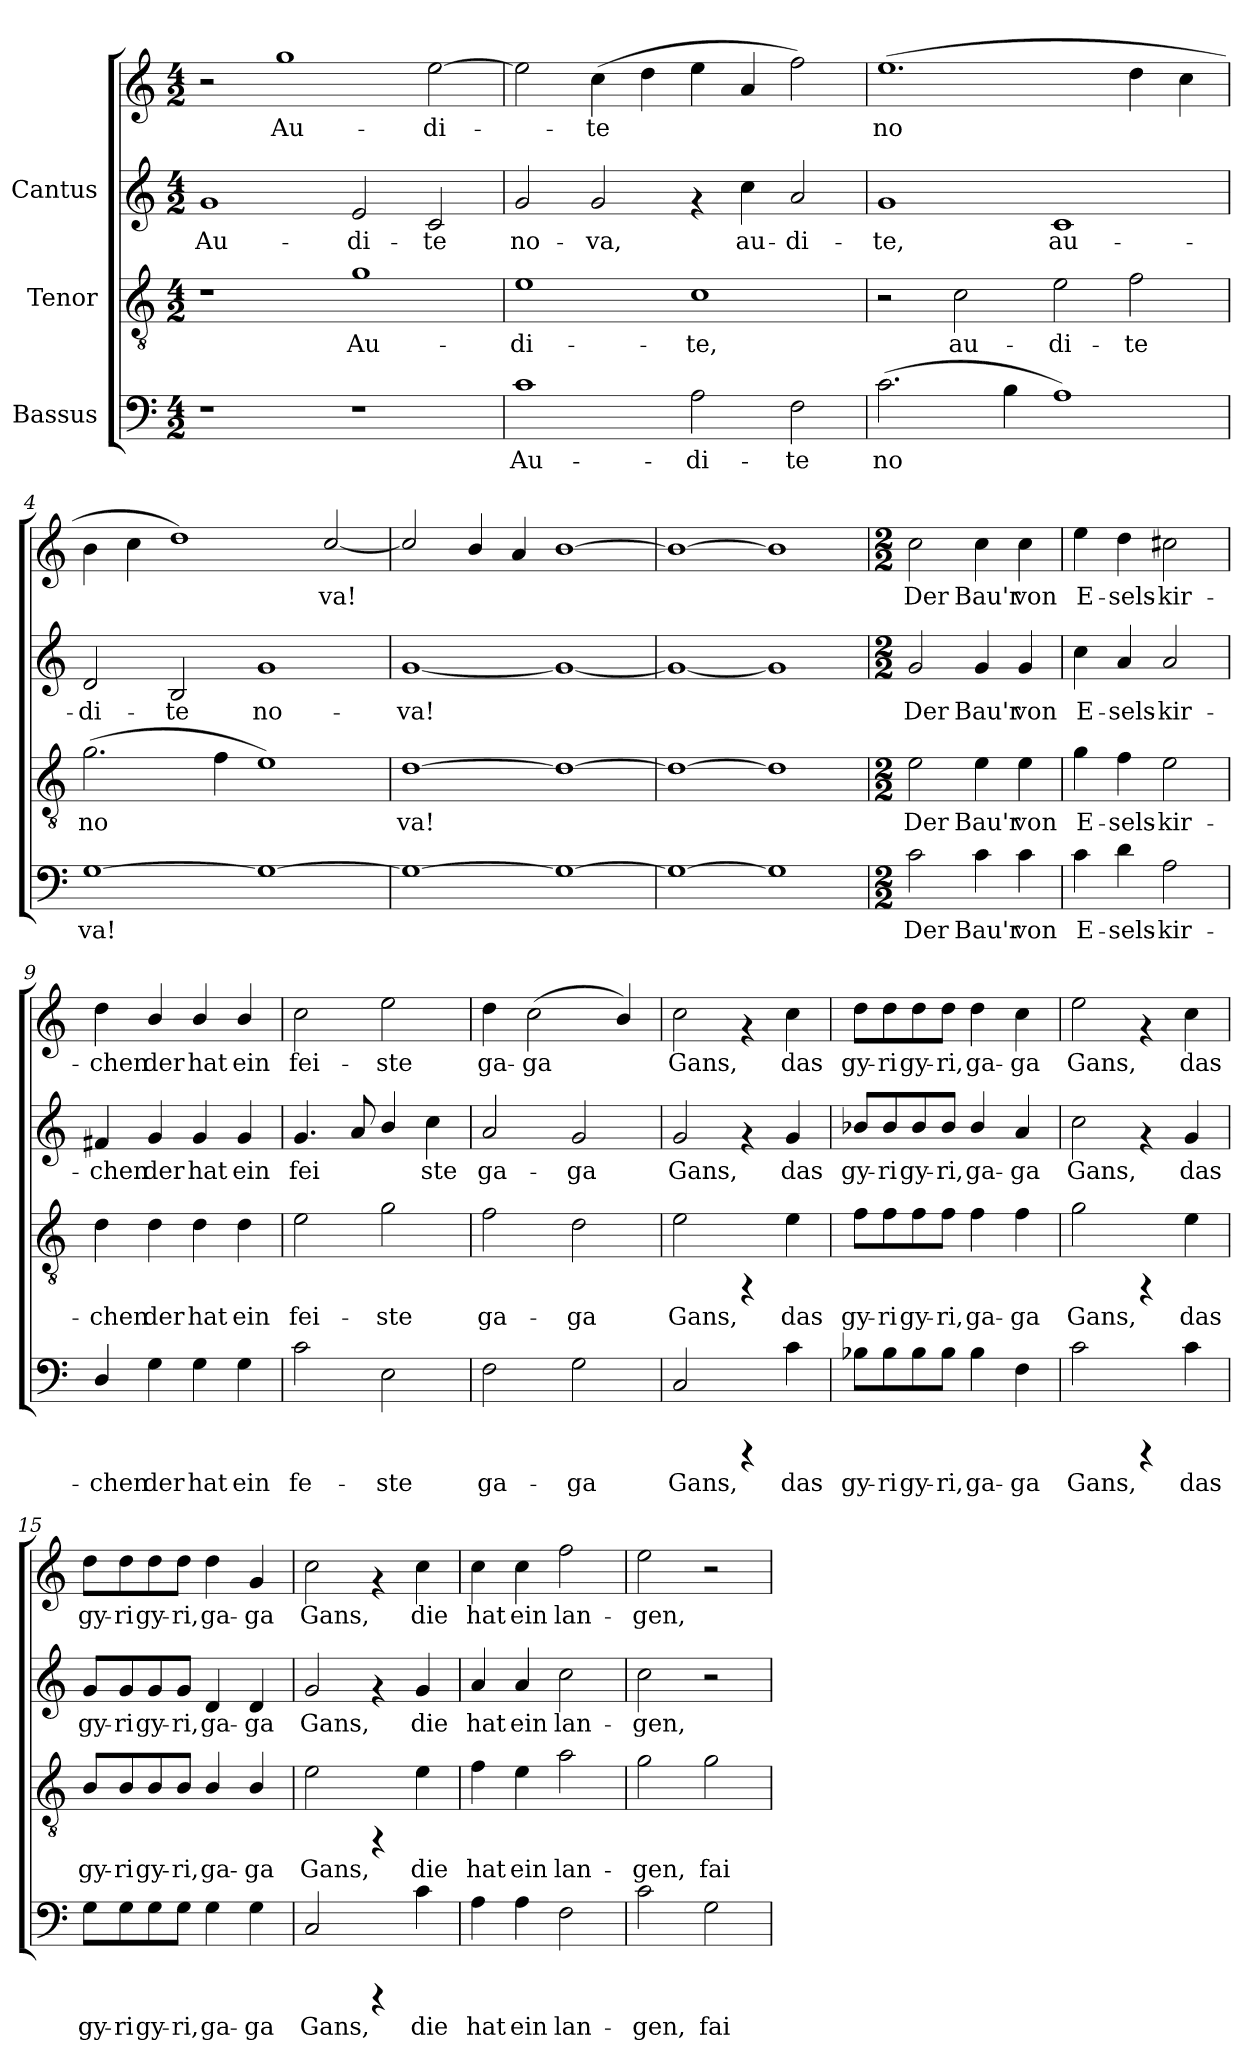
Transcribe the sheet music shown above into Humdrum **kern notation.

**kern	**text	**kern	**text	**kern	**text	**kern	**text
*part3	*part3	*part2	*part2	*part1	*part1	*part1	*part1
*staff4	*staff4	*staff3	*staff3	*staff2	*staff2	*staff1	*staff1
*I"Bassus	*	*I"Tenor	*	*I"Cantus	*	*	*
!!LO:PB:g=z
*stria5	*	*stria5	*	*stria5	*	*stria5	*
*clefF4	*	*clefGv2	*	*clefG2	*	*clefG2	*
*M4/2	*	*M4/2	*	*M4/2	*	*M4/2	*
*MM180	*	*MM180	*	*MM180	*	*MM180	*
=1	=1	=1	=1	=1	=1	=1	=1
!	!	!	!	!	!LO:LY:b:cj	!	!
1r	.	1r	.	1g	-Au-	2r	.
!	!	!	!	!	!	!	!LO:LY:b:cj
.	.	.	.	.	.	1gg	Au-
!	!	!	!LO:LY:b:cj	!	!LO:LY:b:cj	!	!
1r	.	1g	Au-	2e/	-di-	.	.
!	!	!	!	!	!LO:LY:b:cj	!	!LO:LY:b:cj
.	.	.	.	2c/	-te	[>2ee\	-di-
=2	=2	=2	=2	=2	=2	=2	=2
!	!LO:LY:b:cj	!	!LO:LY:b:cj	!	!LO:LY:b:cj	!	!LO:LY:b:cj
1c	Au-	1e	-di-	2g/	no-	2ee\]	.
!	!	!	!	!	!LO:LY:b:cj	!	!LO:LY:b:cj
.	.	.	.	2g/	-va,	(>4cc\	te
!	!	!	!	!	!	!	!LO:LY:b:cj
.	.	.	.	.	.	4dd\	.
!	!LO:LY:b:cj	!	!LO:LY:b:cj	!	!	!	!LO:LY:b:cj
2A\	-di-	1c	-te,	4rf	.	4ee\	.
!	!	!	!	!	!LO:LY:b:cj	!	!LO:LY:b:cj
.	.	.	.	4cc\	au-	4a/	.
!	!LO:LY:b:cj	!	!	!	!LO:LY:b:cj	!	!LO:LY:b:cj
2F\	-te	.	.	2a/	-di-	2ff\)	.
=3	=3	=3	=3	=3	=3	=3	=3
!	!LO:LY:b:cj	!	!	!	!LO:LY:b:cj	!	!LO:LY:b:cj
(>2.c\	no-	2r	.	1g	-te,	(>1.ee	-no-
!	!	!	!LO:LY:b:cj	!	!	!	!
.	.	2c\	au-	.	.	.	.
!	!LO:LY:b:cj	!	!	!	!	!	!
4B\	--	.	.	.	.	.	.
!	!LO:LY:b:cj	!	!LO:LY:b:cj	!	!LO:LY:b:cj	!	!
1A)	--	2e\	-di-	1c	au-	.	.
!	!	!	!LO:LY:b:cj	!	!	!	!LO:LY:b:cj
.	.	2f\	-te	.	.	4dd\	--
!	!	!	!	!	!	!	!LO:LY:b:cj
.	.	.	.	.	.	4cc\	--
!!LO:LB:g=z
=4	=4	=4	=4	=4	=4	=4	=4
!	!LO:LY:b:cj	!	!LO:LY:b:cj	!	!LO:LY:b:cj	!	!LO:LY:b:cj
[>1G	-va!	(>2.g\	no-	2d/	di-	4b\	-
!	!	!	!	!	!	!	!LO:LY:b:cj
.	.	.	.	.	.	4cc\	.
!	!	!	!	!	!LO:LY:b:cj	!	!LO:LY:b:cj
.	.	.	.	2B/	-te	1dd)	.
!	!	!	!LO:LY:b:cj	!	!	!	!
.	.	4f\	--	.	.	.	.
!	!LO:LY:b:cj	!	!LO:LY:b:cj	!	!LO:LY:b:cj	!	!
1G_>	.	1e)	--	1g	no-	.	.
!	!	!	!	!	!	!	!LO:LY:b:cj
.	.	.	.	.	.	[<2cc/	va!
=5	=5	=5	=5	=5	=5	=5	=5
!	!	!	!LO:LY:b:cj	!	!LO:LY:b:cj	!	!
1G_>	.	[>1d	-va!	[<1g	-va!	2cc/]	.
.	.	.	.	.	.	4b/	.
.	.	.	.	.	.	4a/	.
!	!	!	!LO:LY:b:cj	!	!LO:LY:b:cj	!	!
1G_>	.	1d_>	.	1g_<	.	[<1b	.
=6	=6	=6	=6	=6	=6	=6	=6
1G_>	.	1d_>	.	1g_<	.	1b_<	.
1G]	.	1d]	.	1g]	.	1b]	.
=7	=7	=7	=7	=7	=7	=7	=7
*M2/2	*	*M2/2	*	*M2/2	*	*M2/2	*
!	!LO:LY:b:cj	!	!LO:LY:b:cj	!	!LO:LY:b:cj	!	!LO:LY:b:cj
2c\	Der	2e\	Der	2g/	Der	2cc\	Der
!	!LO:LY:b:cj	!	!LO:LY:b:cj	!	!LO:LY:b:cj	!	!LO:LY:b:cj
4c\	Bau'r	4e\	Bau'r	4g/	Bau'r	4cc\	Bau'r
!	!LO:LY:b:cj	!	!LO:LY:b:cj	!	!LO:LY:b:cj	!	!LO:LY:b:cj
4c\	von	4e\	von	4g/	von	4cc\	von
=8	=8	=8	=8	=8	=8	=8	=8
!	!LO:LY:b:cj	!	!LO:LY:b:cj	!	!LO:LY:b:cj	!	!LO:LY:b:cj
4c\	E-	4g\	E-	4cc\	-E-	4ee\	E-
!	!LO:LY:b:cj	!	!LO:LY:b:cj	!	!LO:LY:b:cj	!	!LO:LY:b:cj
4d\	-sels-	4f\	-sels-	4a/	-sels-	4dd\	-sels-
!	!LO:LY:b:cj	!	!LO:LY:b:cj	!	!LO:LY:b:cj	!	!LO:LY:b:cj
2A\	-kir-	2e\	-kir-	2a/	-kir-	2cc#X\	-kir-
!!LO:LB:g=z
=9	=9	=9	=9	=9	=9	=9	=9
!	!LO:LY:b:cj	!	!LO:LY:b:cj	!	!LO:LY:b:cj	!	!LO:LY:b:cj
4D/	-chen	4d\	-chen	4f#X/	chen	4dd\	-chen
!	!LO:LY:b:cj	!	!LO:LY:b:cj	!	!LO:LY:b:cj	!	!LO:LY:b:cj
4G\	der	4d\	der	4g/	der	4b/	der
!	!LO:LY:b:cj	!	!LO:LY:b:cj	!	!LO:LY:b:cj	!	!LO:LY:b:cj
4G\	hat	4d\	hat	4g/	hat	4b/	hat
!	!LO:LY:b:cj	!	!LO:LY:b:cj	!	!LO:LY:b:cj	!	!LO:LY:b:cj
4G\	ein	4d\	ein	4g/	ein	4b/	ein
=10	=10	=10	=10	=10	=10	=10	=10
!	!LO:LY:b:cj	!	!LO:LY:b:cj	!	!LO:LY:b:cj	!	!LO:LY:b:cj
2c\	fe-	2e\	fei-	4.g/	fei-	2cc\	fei-
!	!	!	!	!	!LO:LY:b:cj	!	!
.	.	.	.	8a/	-	.	.
!	!LO:LY:b:cj	!	!LO:LY:b:cj	!	!LO:LY:b:cj	!	!LO:LY:b:cj
2E\	-ste	2g\	-ste	4b/	.	2ee\	-ste
!	!	!	!	!	!LO:LY:b:cj	!	!
.	.	.	.	4cc\	ste	.	.
=11	=11	=11	=11	=11	=11	=11	=11
!	!LO:LY:b:cj	!	!LO:LY:b:cj	!	!LO:LY:b:cj	!	!LO:LY:b:cj
2F\	ga-	2f\	ga-	2a/	ga-	4dd\	ga-
!	!	!	!	!	!	!	!LO:LY:b:cj
.	.	.	.	.	.	(>2cc\	-ga
!	!LO:LY:b:cj	!	!LO:LY:b:cj	!	!LO:LY:b:cj	!	!
2G\	-ga	2d\	-ga	2g/	-ga	.	.
!	!	!	!	!	!	!	!LO:LY:b:cj
.	.	.	.	.	.	4b/)	.
=12	=12	=12	=12	=12	=12	=12	=12
!	!LO:LY:b:cj	!	!LO:LY:b:cj	!	!LO:LY:b:cj	!	!LO:LY:b:cj
2C/	Gans,	2e\	Gans,	2g/	Gans,	2cc\	Gans,
4rCCC	.	4rFF	.	4rf	.	4rf	.
!	!LO:LY:b:cj	!	!LO:LY:b:cj	!	!LO:LY:b:cj	!	!LO:LY:b:cj
4c\	das	4e\	das	4g/	das	4cc\	das
=13	=13	=13	=13	=13	=13	=13	=13
!	!LO:LY:b:cj	!	!LO:LY:b:cj	!	!LO:LY:b:cj	!	!LO:LY:b:cj
8B-X\L	gy-	8f\L	gy-	8b-X/L	gy-	8dd\L	gy-
!	!LO:LY:b:cj	!	!LO:LY:b:cj	!	!LO:LY:b:cj	!	!LO:LY:b:cj
8B-\	-ri	8f\	-ri	8b-/	-ri	8dd\	-ri
!	!LO:LY:b:cj	!	!LO:LY:b:cj	!	!LO:LY:b:cj	!	!LO:LY:b:cj
8B-\	gy-	8f\	gy-	8b-/	gy-	8dd\	gy-
!	!LO:LY:b:cj	!	!LO:LY:b:cj	!	!LO:LY:b:cj	!	!LO:LY:b:cj
8B-\J	-ri,	8f\J	-ri,	8b-/J	-ri,	8dd\J	-ri,
!	!LO:LY:b:cj	!	!LO:LY:b:cj	!	!LO:LY:b:cj	!	!LO:LY:b:cj
4B-\	ga-	4f\	ga-	4b-/	ga-	4dd\	ga-
!	!LO:LY:b:cj	!	!LO:LY:b:cj	!	!LO:LY:b:cj	!	!LO:LY:b:cj
4F\	-ga	4f\	-ga	4a/	-ga	4cc\	-ga
!!LO:PB:g=z
=14	=14	=14	=14	=14	=14	=14	=14
!	!LO:LY:b:cj	!	!LO:LY:b:cj	!	!LO:LY:b:cj	!	!LO:LY:b:cj
2c\	Gans,	2g\	Gans,	2cc\	Gans,	2ee\	Gans,
4rCCC	.	4rFF	.	4rf	.	4rf	.
!	!LO:LY:b:cj	!	!LO:LY:b:cj	!	!LO:LY:b:cj	!	!LO:LY:b:cj
4c\	das	4e\	das	4g/	das	4cc\	das
=15	=15	=15	=15	=15	=15	=15	=15
!	!LO:LY:b:cj	!	!LO:LY:b:cj	!	!LO:LY:b:cj	!	!LO:LY:b:cj
8G\L	gy-	8B/L	gy-	8g/L	gy-	8dd\L	gy-
!	!LO:LY:b:cj	!	!LO:LY:b:cj	!	!LO:LY:b:cj	!	!LO:LY:b:cj
8G\	-ri	8B/	-ri	8g/	-ri	8dd\	-ri
!	!LO:LY:b:cj	!	!LO:LY:b:cj	!	!LO:LY:b:cj	!	!LO:LY:b:cj
8G\	gy-	8B/	gy-	8g/	gy-	8dd\	gy-
!	!LO:LY:b:cj	!	!LO:LY:b:cj	!	!LO:LY:b:cj	!	!LO:LY:b:cj
8G\J	-ri,	8B/J	-ri,	8g/J	-ri,	8dd\J	-ri,
!	!LO:LY:b:cj	!	!LO:LY:b:cj	!	!LO:LY:b:cj	!	!LO:LY:b:cj
4G\	ga-	4B/	ga-	4d/	ga-	4dd\	ga-
!	!LO:LY:b:cj	!	!LO:LY:b:cj	!	!LO:LY:b:cj	!	!LO:LY:b:cj
4G\	-ga	4B/	-ga	4d/	-ga	4g/	-ga
=16	=16	=16	=16	=16	=16	=16	=16
!	!LO:LY:b:cj	!	!LO:LY:b:cj	!	!LO:LY:b:cj	!	!LO:LY:b:cj
2C/	Gans,	2e\	Gans,	2g/	Gans,	2cc\	Gans,
4rCCC	.	4rFF	.	4rf	.	4rf	.
!	!LO:LY:b:cj	!	!LO:LY:b:cj	!	!LO:LY:b:cj	!	!LO:LY:b:cj
4c\	die	4e\	die	4g/	die	4cc\	die
=17	=17	=17	=17	=17	=17	=17	=17
!	!LO:LY:b:cj	!	!LO:LY:b:cj	!	!LO:LY:b:cj	!	!LO:LY:b:cj
4A\	hat	4f\	hat	4a/	-hat	4cc\	hat
!	!LO:LY:b:cj	!	!LO:LY:b:cj	!	!LO:LY:b:cj	!	!LO:LY:b:cj
4A\	ein	4e\	ein	4a/	ein	4cc\	ein
!	!LO:LY:b:cj	!	!LO:LY:b:cj	!	!LO:LY:b:cj	!	!LO:LY:b:cj
2F\	lan-	2a\	lan-	2cc\	lan-	2ff\	lan-
=18	=18	=18	=18	=18	=18	=18	=18
!	!LO:LY:b:cj	!	!LO:LY:b:cj	!	!LO:LY:b:cj	!	!LO:LY:b:cj
2c\	-gen,	2g\	-gen,	2cc\	gen,	2ee\	-gen,
!	!LO:LY:b:cj	!	!LO:LY:b:cj	!	!	!	!
2G\	fai-	2g\	fai-	2r	.	2r	.
=	=	=	=	=	=	=	=
*-	*-	*-	*-	*-	*-	*-	*-
